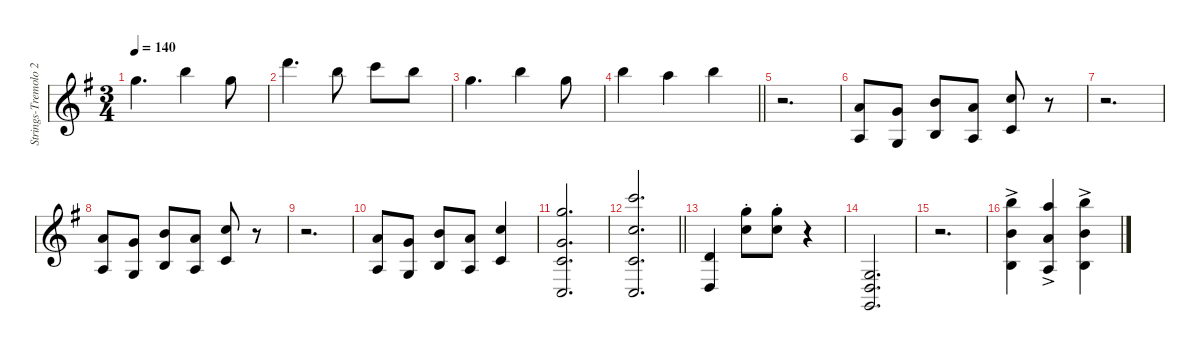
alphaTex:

\defaultSystemsLayout 8
\hideDynamics
\bracketExtendMode groupsimilarinstruments
\firstSystemTrackNameMode fullname
\otherSystemsTrackNameOrientation horizontal
\track ("Strings-Tremolo 2" "vln.") {defaultSystemsLayout 8 instrument tremolostrings}
\staff {score}
\tuning (E4 B3 G3 D3 A2 E2)
\ts (3 4)
\tempo 140
\clef g2
\ks g
15.1{acc forcenatural}.4{d dy f beam Down} 19.1{acc forcenatural}.4{beam Down} 15.1{acc forcenatural}.8{beam Down} |
22.1{acc forcenatural}.4{d beam Down} 19.1{acc forcenatural}.8{beam Down} 20.1{acc forcenatural}.8{beam Down} 19.1{acc forcenatural}.8{beam Down} |
15.1{acc forcenatural}.4{d beam Down} 19.1{acc forcenatural}.4{beam Down} 15.1{acc forcenatural}.8{beam Down} |
\barLineRight lightlight
19.1{acc forcenatural}.4{beam Down} 17.1{acc forcenatural}.4{beam Down} 19.1{acc forcenatural}.4{beam Down} |
r.2{d beam Down} |
(10.2{acc forcenatural} 7.4{acc forcenatural}).8{beam Up} (8.2{acc forcenatural} 5.4{acc forcenatural}).8{beam Up} (12.2{acc forcenatural} 9.4{acc forcenatural}).8{beam Up} (10.2{acc forcenatural} 7.4{acc forcenatural}).8{beam Up} (13.2{acc forcenatural} 10.4{acc forcenatural}).8{beam Up} r.8{beam Up} |
r.2{d beam Down} |
(10.2{acc forcenatural} 7.4{acc forcenatural}).8{beam Up} (8.2{acc forcenatural} 5.4{acc forcenatural}).8{beam Up} (12.2{acc forcenatural} 9.4{acc forcenatural}).8{beam Up} (10.2{acc forcenatural} 7.4{acc forcenatural}).8{beam Up} (13.2{acc forcenatural} 10.4{acc forcenatural}).8{beam Up} r.8{beam Up} |
r.2{d beam Down} |
(10.2{acc forcenatural} 7.4{acc forcenatural}).8{beam Up} (8.2{acc forcenatural} 5.4{acc forcenatural}).8{beam Up} (12.2{acc forcenatural} 9.4{acc forcenatural}).8{beam Up} (10.2{acc forcenatural} 7.4{acc forcenatural}).8{beam Up} (13.2{acc forcenatural} 10.4{acc forcenatural}).4{beam Up} |
(15.1{acc forcenatural} 12.3{acc forcenatural} 15.5{acc forcenatural} 8.6{acc forcenatural}).2{d beam Up} |
\barLineRight lightlight
(20.1{acc forcenatural} 17.3{acc forcenatural} 15.5{acc forcenatural} 8.6{acc forcenatural}).2{d beam Up} |
(12.4{acc forcenatural} 10.6{acc forcenatural}).4{beam Up} (15.1{st acc forcenatural} 13.2{st acc forcenatural}).8{beam Down} (15.1{st acc forcenatural} 13.2{st acc forcenatural}).8{beam Down} r.4{beam Down} |
(5.4{acc forcenatural} 5.5{acc forcenatural} 3.6{acc forcenatural}).2{d beam Up} |
r.2{d beam Down} |
(19.1{ac acc forcenatural} 16.3{ac acc forcenatural} 9.4{ac acc forcenatural}).4{beam Down} (17.1{ac acc forcenatural} 10.2{ac acc forcenatural} 7.4{ac acc forcenatural}).4{beam Up} (19.1{ac acc forcenatural} 16.3{ac acc forcenatural} 9.4{ac acc forcenatural}).4{beam Down}
